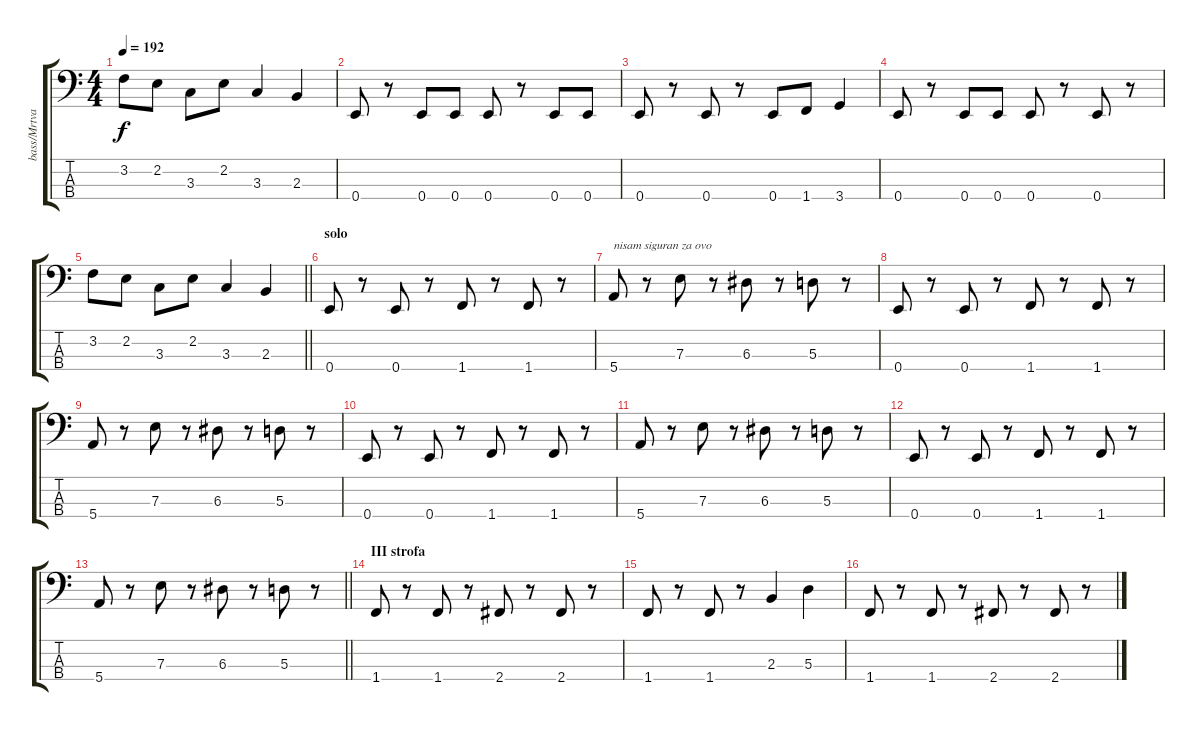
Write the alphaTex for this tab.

\track ("bass/Mrtvac Krvnik" "bass/Mrtva") {instrument electricbassfinger}
\staff {score tabs}
\tuning (G2 D2 A1 E1) {hide}
\ts (4 4)
\tempo 192
\clef f4
\ks c
3.2.8{dy f} 2.2.8 3.3.8 2.2.8 3.3.4 2.3.4 |
0.4.8 r.8 0.4.8 0.4.8 0.4.8 r.8 0.4.8 0.4.8 |
0.4.8 r.8 0.4.8 r.8 0.4.8 1.4.8 3.4.4 |
0.4.8 r.8 0.4.8 0.4.8 0.4.8 r.8 0.4.8 r.8 |
\barLineRight lightlight
3.2.8 2.2.8 3.3.8 2.2.8 3.3.4 2.3.4 |
\section ("" "solo")
0.4.8 r.8 0.4.8 r.8 1.4.8 r.8 1.4.8 r.8 |
5.4.8{txt "nisam siguran za ovo"} r.8 7.3.8 r.8 6.3.8 r.8 5.3.8 r.8 |
0.4.8 r.8 0.4.8 r.8 1.4.8 r.8 1.4.8 r.8 |
5.4.8 r.8 7.3.8 r.8 6.3.8 r.8 5.3.8 r.8 |
0.4.8 r.8 0.4.8 r.8 1.4.8 r.8 1.4.8 r.8 |
5.4.8 r.8 7.3.8 r.8 6.3.8 r.8 5.3.8 r.8 |
0.4.8 r.8 0.4.8 r.8 1.4.8 r.8 1.4.8 r.8 |
\barLineRight lightlight
5.4.8 r.8 7.3.8 r.8 6.3.8 r.8 5.3.8 r.8 |
\section ("" "III strofa")
1.4.8 r.8 1.4.8 r.8 2.4.8 r.8 2.4.8 r.8 |
1.4.8 r.8 1.4.8 r.8 2.3.4 5.3.4 |
1.4.8 r.8 1.4.8 r.8 2.4.8 r.8 2.4.8 r.8
